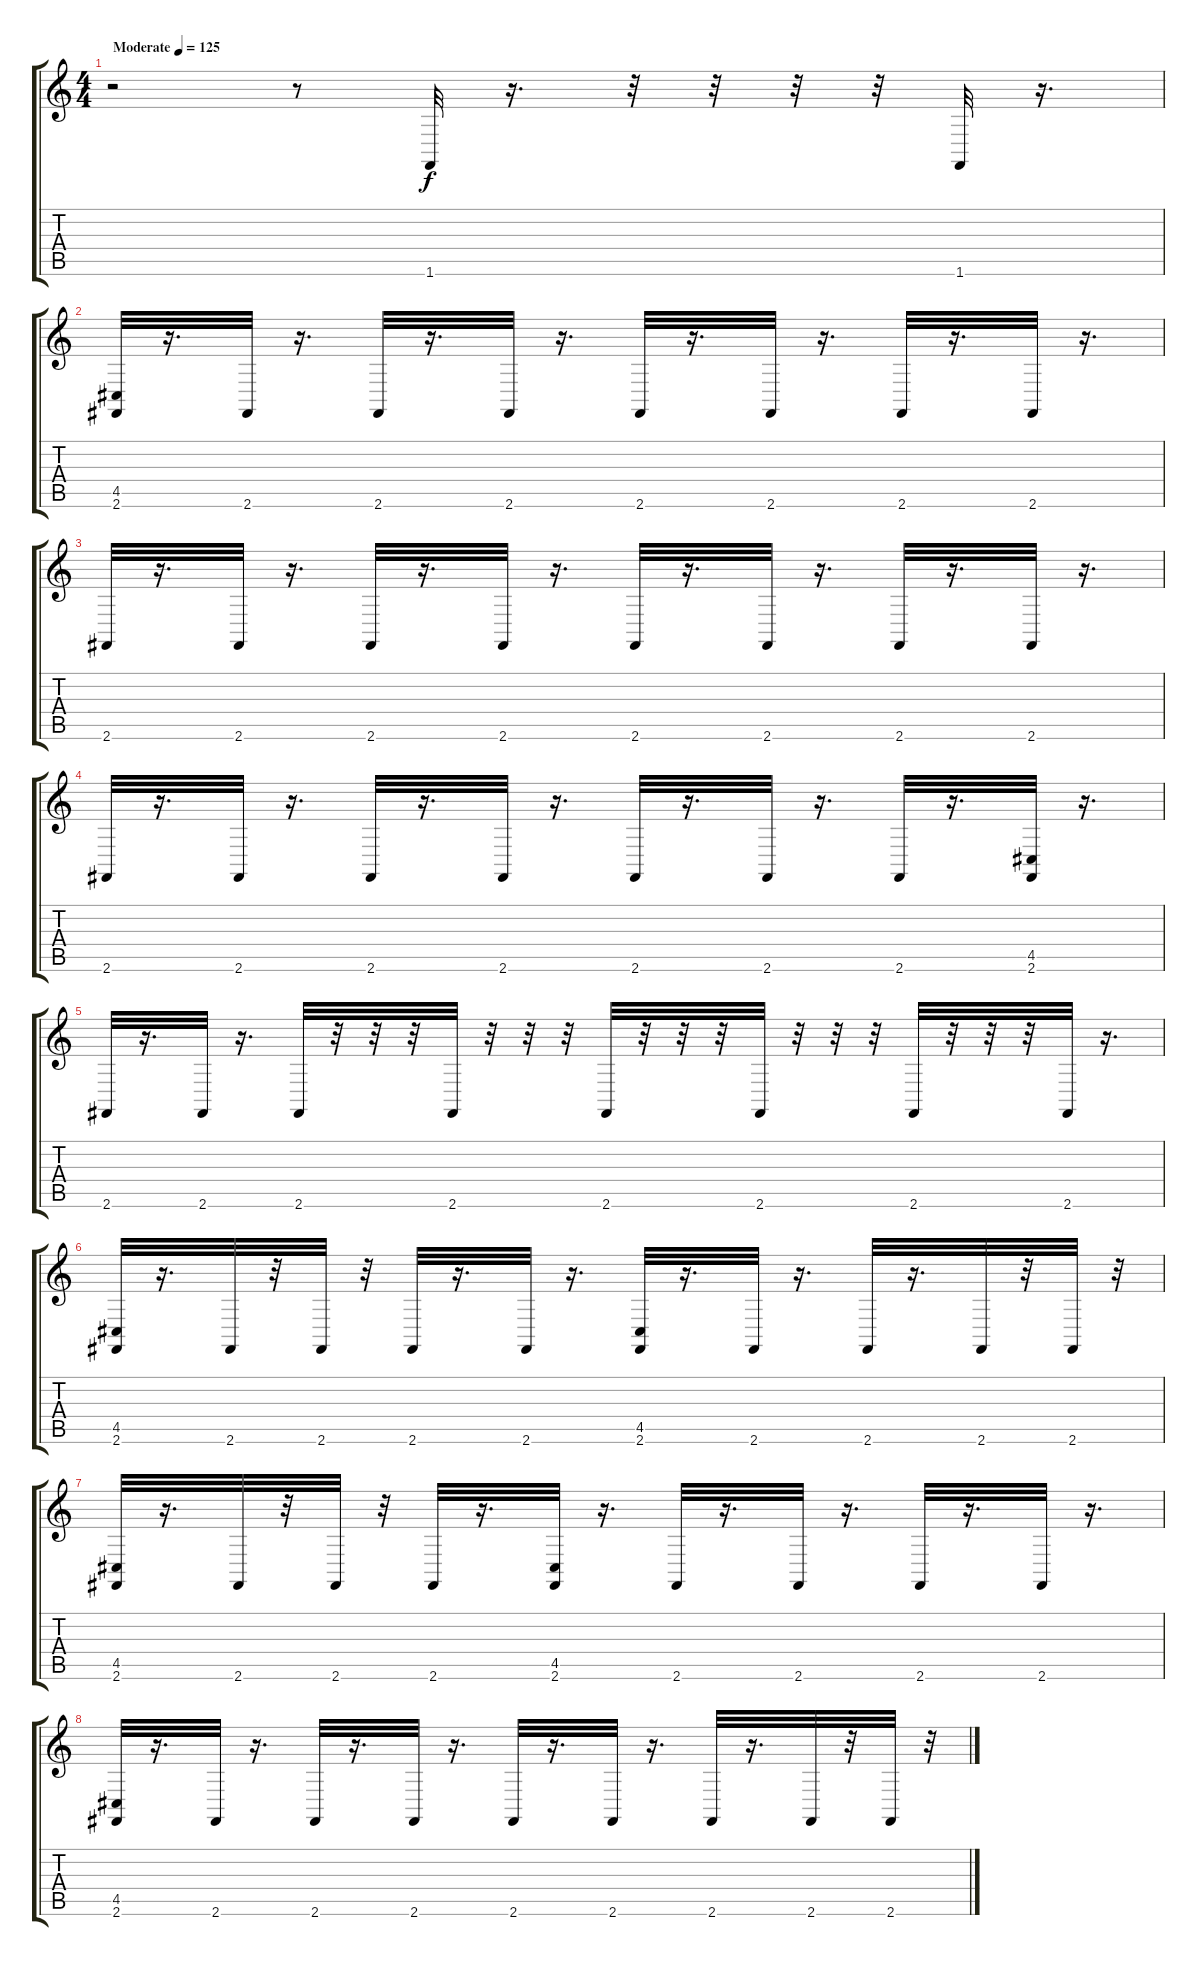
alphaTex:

\track "" {instrument drawbarorgan}
\staff {score tabs}
\tuning (E4 B3 G3 D3 A2 E2) {hide}
\ts (4 4)
\tempo (125 "Moderate")
\clef g2
\ks c
r.2{dy f instrument drawbarorgan} r.8 1.6.32 r.16{d} r.32 r.32 r.32 r.32 1.6.32 r.16{d} |
(4.5 2.6).32 r.16{d} 2.6.32 r.16{d} 2.6.32 r.16{d} 2.6.32 r.16{d} 2.6.32 r.16{d} 2.6.32 r.16{d} 2.6.32 r.16{d} 2.6.32 r.16{d} |
2.6.32 r.16{d} 2.6.32 r.16{d} 2.6.32 r.16{d} 2.6.32 r.16{d} 2.6.32 r.16{d} 2.6.32 r.16{d} 2.6.32 r.16{d} 2.6.32 r.16{d} |
2.6.32 r.16{d} 2.6.32 r.16{d} 2.6.32 r.16{d} 2.6.32 r.16{d} 2.6.32 r.16{d} 2.6.32 r.16{d} 2.6.32 r.16{d} (4.5 2.6).32 r.16{d} |
2.6.32 r.16{d} 2.6.32 r.16{d} 2.6.32 r.32 r.32 r.32 2.6.32 r.32 r.32 r.32 2.6.32 r.32 r.32 r.32 2.6.32 r.32 r.32 r.32 2.6.32 r.32 r.32 r.32 2.6.32 r.16{d} |
(4.5 2.6).32 r.16{d} 2.6.32 r.32 2.6.32 r.32 2.6.32 r.16{d} 2.6.32 r.16{d} (4.5 2.6).32 r.16{d} 2.6.32 r.16{d} 2.6.32 r.16{d} 2.6.32 r.32 2.6.32 r.32 |
(4.5 2.6).32 r.16{d} 2.6.32 r.32 2.6.32 r.32 2.6.32 r.16{d} (4.5 2.6).32 r.16{d} 2.6.32 r.16{d} 2.6.32 r.16{d} 2.6.32 r.16{d} 2.6.32 r.16{d} |
(4.5 2.6).32 r.16{d} 2.6.32 r.16{d} 2.6.32 r.16{d} 2.6.32 r.16{d} 2.6.32 r.16{d} 2.6.32 r.16{d} 2.6.32 r.16{d} 2.6.32 r.32 2.6.32 r.32
